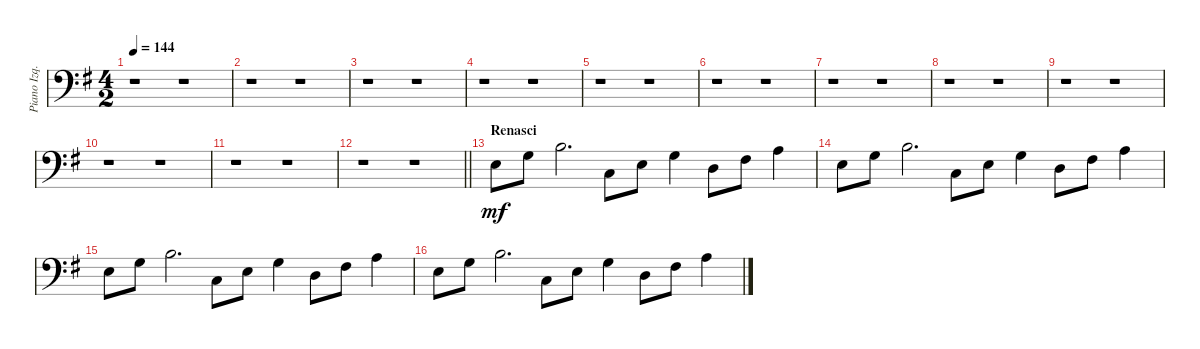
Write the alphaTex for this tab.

\track ("Piano Izq." "Piano Izq.") {instrument acousticgrandpiano}
\staff {score}
\tuning (G2 D2 A1 E1) {hide}
\ts (4 2)
\tempo 144
\clef f4
\ks eminor
r.1{dy ff} r.1 |
r.1 r.1 |
r.1 r.1 |
r.1 r.1 |
r.1 r.1 |
r.1 r.1 |
r.1 r.1 |
r.1 r.1 |
r.1 r.1 |
r.1 r.1 |
r.1 r.1 |
\barLineRight lightlight
r.1 r.1 |
\section ("" "Renasci")
14.2.8{dy mf} 12.1.8 16.1.2{d} 10.2.8 9.1.8 12.1.4 12.2.8 11.1.8 14.1.4 |
14.2.8 12.1.8 16.1.2{d} 10.2.8 9.1.8 12.1.4 12.2.8 11.1.8 14.1.4 |
14.2.8 12.1.8 16.1.2{d} 10.2.8 9.1.8 12.1.4 12.2.8 11.1.8 14.1.4 |
14.2.8 12.1.8 16.1.2{d} 10.2.8 9.1.8 12.1.4 12.2.8 11.1.8 14.1.4
